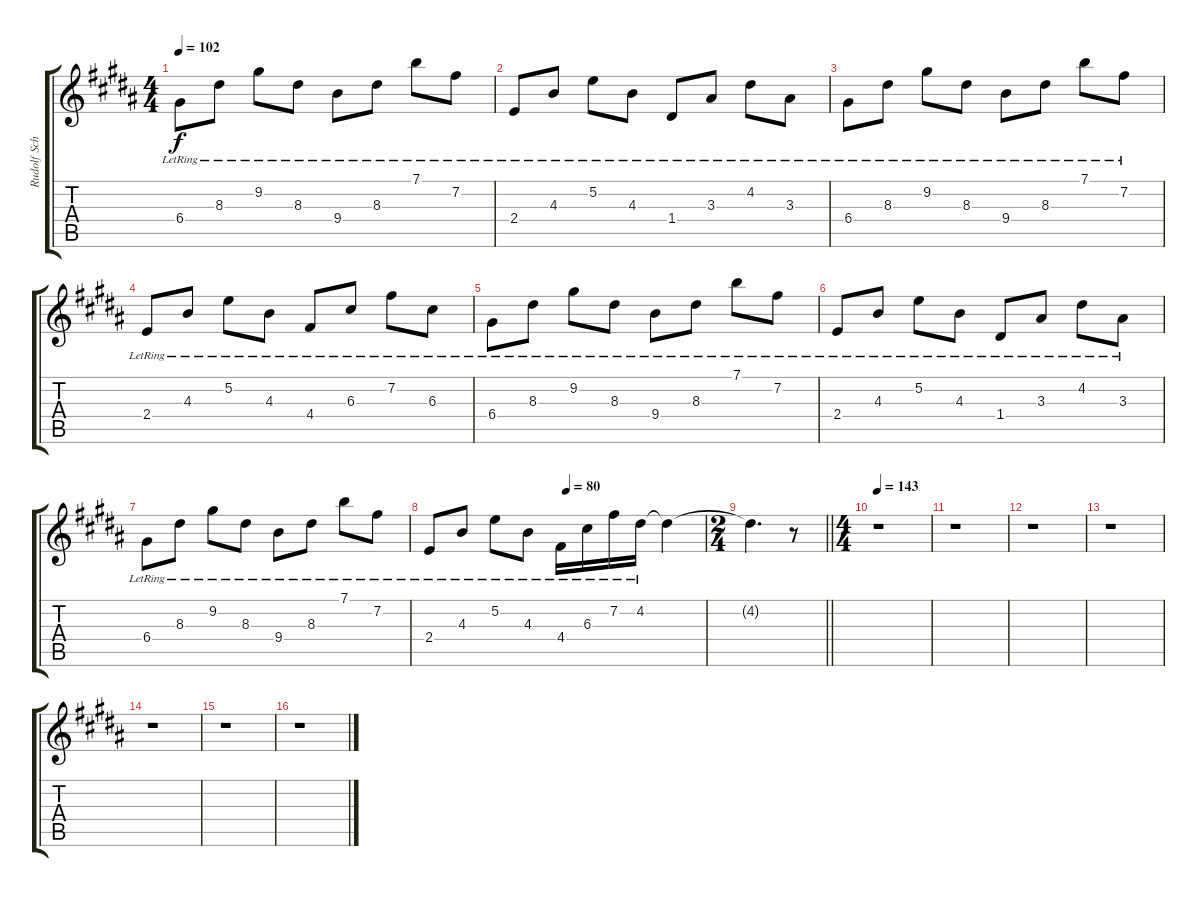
\track ("Rudolf Schenker" "Rudolf Sch") {instrument electricguitarclean}
\staff {score tabs}
\tuning (E4 B3 G3 D3 A2 E2) {hide}
\ts (4 4)
\tempo 102
\clef g2
\ks b
6.4{lr}.8{dy f} 8.3{lr}.8 9.2{lr}.8 8.3{lr}.8 9.4{lr}.8 8.3{lr}.8 7.1{lr}.8 7.2{lr}.8 |
2.4{lr}.8 4.3{lr}.8 5.2{lr}.8 4.3{lr}.8 1.4{lr}.8 3.3{lr}.8 4.2{lr}.8 3.3{lr}.8 |
6.4{lr}.8 8.3{lr}.8 9.2{lr}.8 8.3{lr}.8 9.4{lr}.8 8.3{lr}.8 7.1{lr}.8 7.2{lr}.8 |
2.4{lr}.8 4.3{lr}.8 5.2{lr}.8 4.3{lr}.8 4.4{lr}.8 6.3{lr}.8 7.2{lr}.8 6.3{lr}.8 |
6.4{lr}.8 8.3{lr}.8 9.2{lr}.8 8.3{lr}.8 9.4{lr}.8 8.3{lr}.8 7.1{lr}.8 7.2{lr}.8 |
2.4{lr}.8 4.3{lr}.8 5.2{lr}.8 4.3{lr}.8 1.4{lr}.8 3.3{lr}.8 4.2{lr}.8 3.3{lr}.8 |
6.4{lr}.8 8.3{lr}.8 9.2{lr}.8 8.3{lr}.8 9.4{lr}.8 8.3{lr}.8 7.1{lr}.8 7.2{lr}.8 |
\tempo (80 0.5)
2.4{lr}.8 4.3{lr}.8 5.2{lr}.8 4.3{lr}.8 4.4{lr}.16 6.3{lr}.16 7.2{lr}.16 4.2{lr}.16 4.2{t}.4 |
\ts (2 4)
\barLineRight lightlight
4.2{t}.4{d} r.8 |
\ts (4 4)
\tempo 143
r.1 |
r.1 |
r.1 |
r.1 |
r.1 |
r.1 |
r.1
